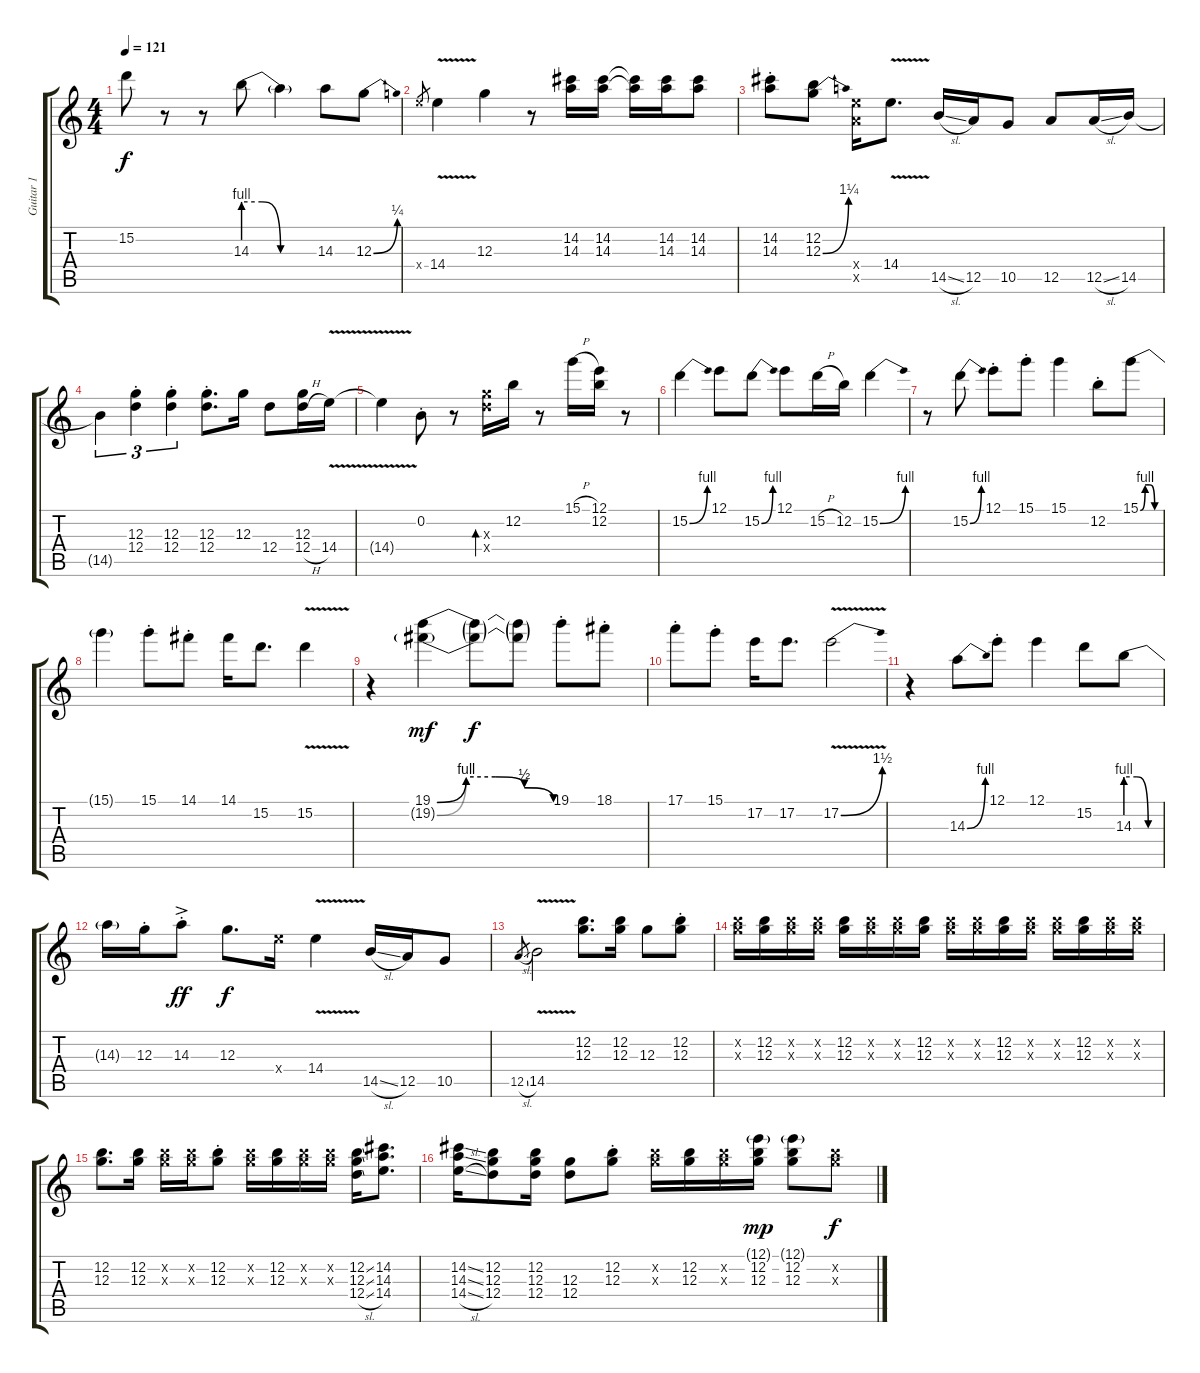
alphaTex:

\track ("Guitar 1" "Guitar 1") {instrument distortionguitar}
\staff {score tabs}
\tuning (E4 B3 G3 D3 A2 E2) {hide}
\ts (4 4)
\tempo 121
\clef g2
\ks c
15.2{t}.8{dy f} r.8 r.8 14.3{be (custom 0 4 15 4 30 0 60 0)}.8 14.3{t}.4 14.3.8 12.3{be (bend 0 0 60 1)}.8 |
14.4{x}.8{gr} 14.4{v}.4 12.3.4 r.8 (14.2 14.3).16 (14.2 14.3).16 (14.2{t} 14.3{t}).16 (14.2 14.3).16 (14.2 14.3).8 |
(14.2{st} 14.3).8 (12.2 12.3{be (bend 0 0 60 5)}).8 (14.4{x} 12.5{x}).16 14.4{v}.8{d} 14.5{sl}.16 12.5.16 10.5.8 12.5.8 12.5{sl}.16 14.5.16 |
14.5{t}.4{tu (3 2)} (12.3{st} 12.4).4{tu (3 2)} (12.3{st} 12.4).4{tu (3 2)} (12.3{st} 12.4).8{d} 12.3.16 12.4.8 (12.3 12.4{h}).16 14.4{v}.16 |
14.4{t}.4 0.2{st}.8 r.8 (12.3{x} 12.4{x}).16{bd 60} 12.2.16 r.8 15.1{h}.16 (12.1 12.2).16 r.8 |
15.2{be (bend 0 0 60 4)}.4 12.1.8 15.2{be (bend 0 0 60 4)}.8 12.1.8 15.2{h}.16 12.2.16 15.2{be (bend 0 0 60 4)}.4 |
r.8 15.2{be (bend 0 0 60 4)}.8 12.1{st}.8 15.1{st}.8 15.1.4 12.2{st}.8 15.1{be (custom 0 0 15 4 30 4 45 0 60 0)}.8 |
15.1{t}.4 15.1{st}.8 14.1{st}.8 14.1.16 15.2.8{d} 15.2{v}.4 |
r.4 (19.1{be (custom 0 0 15 4 30 4 45 2 60 0)} 19.2{be (custom 0 0 15 4 30 4 45 2 60 0) g}).4{dy mf} (19.1{t} 19.2{t}).8{dy f} (19.1{t} 19.2{t}).8 19.1{st}.8 18.1{st}.8 |
17.1{st}.8 15.1{st}.8 17.2.16 17.2.8{d} 17.2{be (bend 0 0 60 6) v}.2 |
r.4 14.3{be (bend 0 0 60 4)}.8 12.1{st}.8 12.1.4 15.2.8 14.3{be (custom 0 4 20 4 40 0 60 0)}.8 |
14.3{t}.16 12.3{st}.16 14.3{ac st}.8{dy ff} 12.3.8{d dy f} 14.4{x}.16 14.4{v}.4 14.5{sl}.16 12.5.16 10.5.8 |
12.5{sl}.8{gr} 14.5{v}.2 (12.2 12.3).8{d} (12.2 12.3).16 12.3.8 (12.2{st} 12.3{st}).8 |
(12.2{x} 12.3{x}).16 (12.2 12.3).16 (12.2{x} 12.3{x}).16 (12.2{x} 12.3{x}).16 (12.2 12.3).16 (12.2{x} 12.3{x}).16 (12.2{x} 12.3{x}).16 (12.2 12.3).16 (12.2{x} 12.3{x}).16 (12.2{x} 12.3{x}).16 (12.2 12.3).16 (12.2{x} 12.3{x}).16 (12.2{x} 12.3{x}).16 (12.2 12.3).16 (12.2{x} 12.3{x}).16 (12.2{x} 12.3{x}).16 |
(12.2 12.3).8{d} (12.2 12.3).16 (12.2{x} 12.3{x}).16 (12.2{x} 12.3{x}).16 (12.2{st} 12.3{st}).8 (12.2{x} 12.3{x}).16 (12.2 12.3).16 (12.2{x} 12.3{x}).16 (12.2{x} 12.3{x}).16 (12.2{ss} 12.3{ss} 12.4{sl}).16 (14.2 14.3 14.4).8{d} |
(14.2{ss} 14.3{ss} 14.4{sl}).16 (12.2 12.3 12.4).8 (12.2 12.3 12.4).16 (12.3 12.4).8 (12.2{st} 12.3{st}).8 (12.2{x} 12.3{x}).16 (12.2 12.3).16 (12.2{x} 12.3{x}).16 (12.1{g} 12.2 12.3).16{dy mp} (12.1{g} 12.2 12.3).8 (12.2{x} 12.3{x}).8{dy f}
